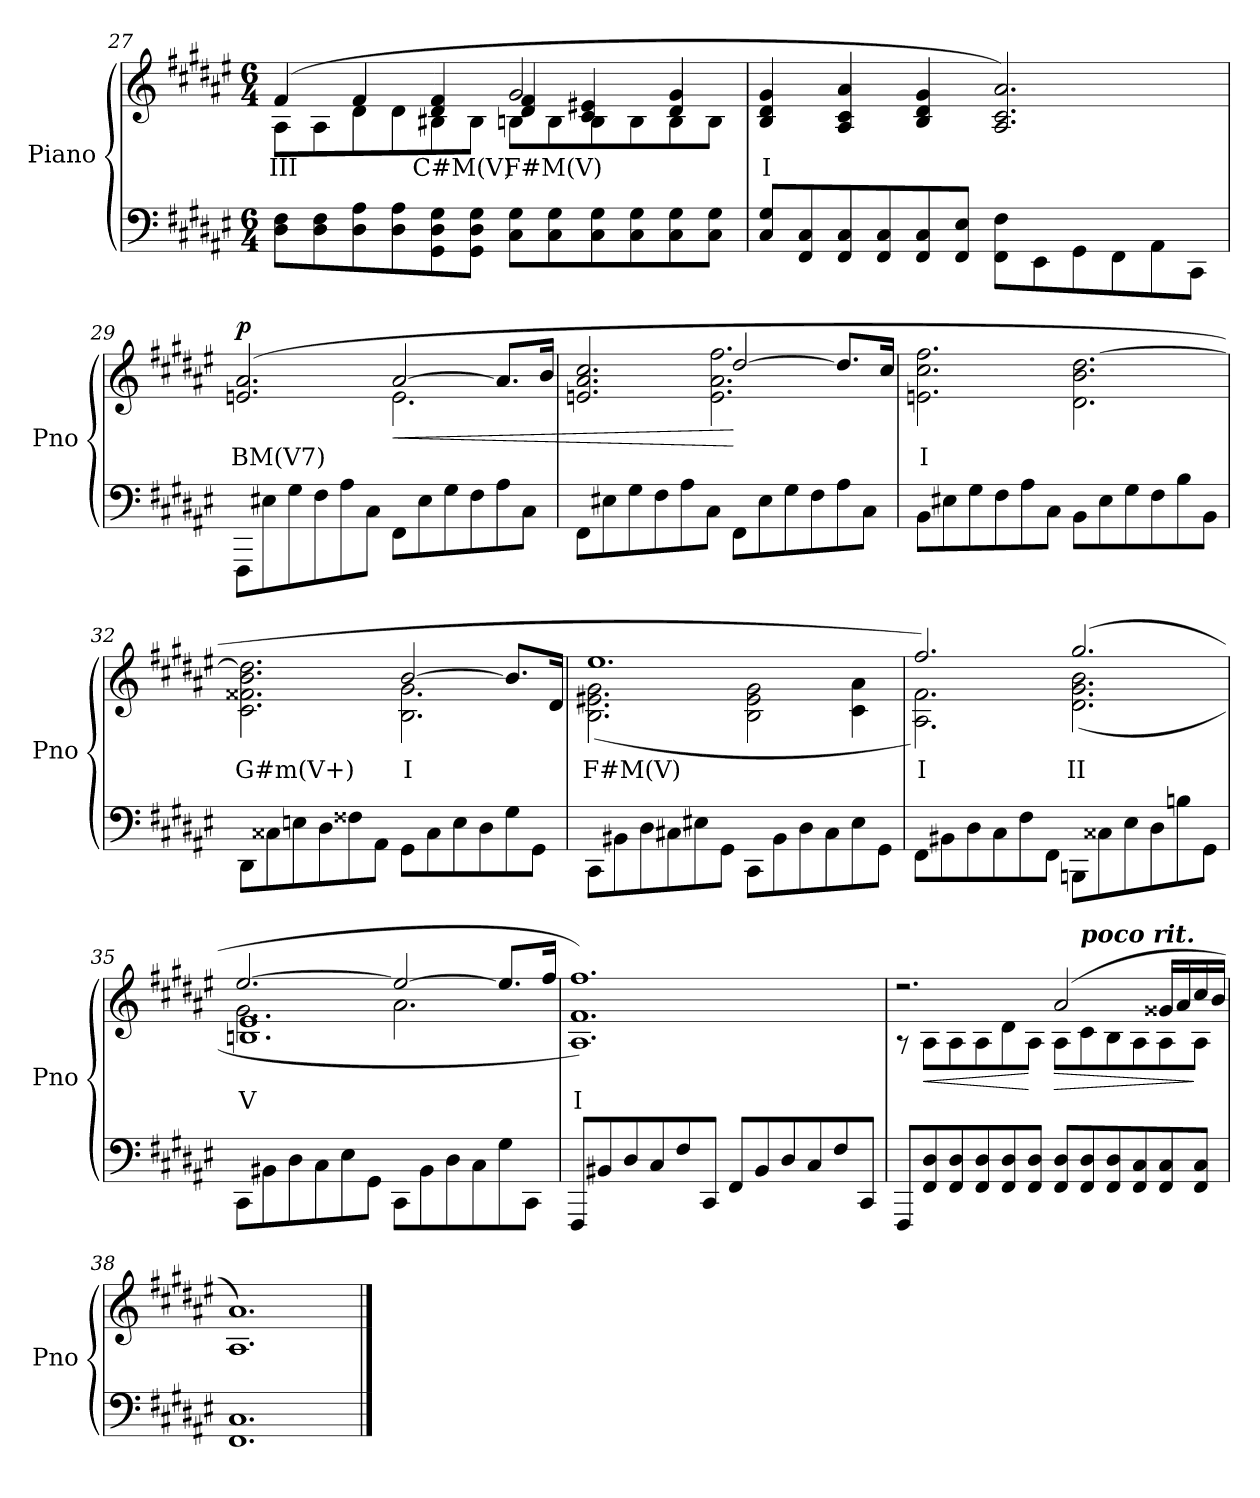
**kern	**kern	**text	**dynam
*part1	*part1	*part1	*part1
*staff2	*staff1	*staff1	*staff1/2
*I"Piano	*	*	*
*I'Pno	*	*	*
!!LO:LB:g=z
*clefF4	*clefG2	*	*
*k[f#c#g#d#a#e#]	*k[f#c#g#d#a#e#]	*	*
*M6/4	*M6/4	*	*
=27	=27	=27	=27
*	*^	*	*
!	!	!	!LO:LY:b	!
*	*	*^	*	*
8D#\ 8F#\L	(>4f#/	8A#\L	2.ryy	III	.
8D#\ 8F#\	.	8A#\	.	.	.
8D#\ 8A#\	4f#/	8d#\	.	.	.
8D#\ 8A#\	.	8d#\	.	.	.
!	!	!	!	!LO:LY:b	!
8GG#\ 8D#\ 8G#\	4d#/ 4f#/	8B#X\	.	C#M(V)	.
8GG#\ 8D#\ 8G#\J	.	8B#\J	.	.	.
!	!	!	!	!LO:LY:b	!
8C#\ 8G#\L	2g#/	8Bn\L	4d#/ 4f#/	F#M(V)	.
8C#\ 8G#\	.	8B\	.	.	.
8C#\ 8G#\	.	8B\	4c#/ 4e#X/	.	.
8C#\ 8G#\	.	8B\	.	.	.
8C#\ 8G#\	4d#/ 4g#/	8B\	4ryy	.	.
8C#\ 8G#\J	.	8B\J	.	.	.
*	*	*v	*v	*	*
=28	=28	=28	=28	=28
!	!	!	!LO:LY:b	!
*	*v	*v	*	*
8C#/ 8G#/L	4B/ 4d#/ 4g#/	I	.
8FF#/ 8C#/	.	.	.
8FF#/ 8C#/	4A#/ 4c#/ 4a#/	.	.
8FF#/ 8C#/	.	.	.
8FF#/ 8C#/	4B/ 4d#/ 4g#/	.	.
8FF#/ 8E#/J	.	.	.
8FF#\ 8F#\L	2.A#/ 2.c#/ 2.a#/)	.	.
8EE#\	.	.	.
8GG#\	.	.	.
8FF#\	.	.	.
8AA#\	.	.	.
8CC#\J	.	.	.
!!LO:LB:g=z
=29	=29	=29	=29
!	!LO:TX:a:B:t=Tempo I	!	!
!	!	!LO:LY:b	!LO:DY:b
*	*^	*	*
8FFF#\L	(>2.en/ 2.a#/	2.ryy	BM(V7)	p
8E#X\	.	.	.	.
8G#\	.	.	.	.
8F#\	.	.	.	.
8A#\	.	.	.	.
8C#\J	.	.	.	.
!	!	!	!	!LO:HP:b
8FF#\L	[2a#/	2.e\	.	<
8E#\	.	.	.	.
8G#\	.	.	.	.
8F#\	.	.	.	.
8A#\	8.a#/L]	.	.	.
8C#\J	.	.	.	.
.	16b/Jk	.	.	.
!!LO:LB:g=z	!!
=30	=30	=30	=30	=30
8FF#\L	2.en/ 2.a#/ 2.cc#/	2.ryy	.	.
8E#X\	.	.	.	.
8G#\	.	.	.	.
8F#\	.	.	.	.
8A#\	.	.	.	.
8C#\J	.	.	.	.
8FF#\L	[2dd#/	2.e\ 2.a#\ 2.ff#\	.	[
8E#\	.	.	.	.
8G#\	.	.	.	.
8F#\	.	.	.	.
8A#\	8.dd#/L]	.	.	.
8C#\J	.	.	.	.
.	16cc#/Jk	.	.	.
*	*v	*v	*	*
!!LO:LB:g=z
=31	=31	=31	=31
!	!	!LO:LY:b	!
8BB\L	2.en\ 2.cc#\ 2.ff#\	I	.
8E#X\	.	.	.
8G#\	.	.	.
8F#\	.	.	.
8A#\	.	.	.
8C#\J	.	.	.
8BB\L	2.d#\ 2.b\ [2.dd#\	.	.
8E#\	.	.	.
8G#\	.	.	.
8F#\	.	.	.
8B\	.	.	.
8BB\J	.	.	.
=32	=32	=32	=32
!	!	!LO:LY:b	!
*	*^	*	*
8DD#\L	2.c#\ 2.f##X\ 2.b\ 2.dd#\]	2.ryy	G#m(V+)	.
8C##X\	.	.	.	.
8En\	.	.	.	.
8D#\	.	.	.	.
8F##X\	.	.	.	.
8AA#\J	.	.	.	.
!	!	!	!LO:LY:b	!
8GG#\L	[2b/	2.B\ 2.g#\	I	.
8C##\	.	.	.	.
8E\	.	.	.	.
8D#\	.	.	.	.
8G#\	8.b/L]	.	.	.
8GG#\J	.	.	.	.
.	16d#/Jk	.	.	.
!!LO:PB:g=z	!!
=33	=33	=33	=33	=33
!	!	!	!LO:LY:b	!
8CC#\L	1.ee#	(>2.B\ 2.e#X\ 2.g#\	F#M(V)	.
8BB#X\	.	.	.	.
8D#\	.	.	.	.
8C#X\	.	.	.	.
8E#X\	.	.	.	.
8GG#\J	.	.	.	.
8CC#\L	.	2B\ 2e#\ 2g#\	.	.
8BB#\	.	.	.	.
8D#\	.	.	.	.
8C#\	.	.	.	.
8E#\	.	4c#\ 4a#\	.	.
8GG#\J	.	.	.	.
!!LO:PB:g=z	!!
=34	=34	=34	=34	=34
!	!	!	!LO:LY:b	!
8FF#\L	2.ff#/)	2.A#\ 2.f#\)	I	.
8BB#X\	.	.	.	.
8D#\	.	.	.	.
8C#\	.	.	.	.
8F#\	.	.	.	.
8FF#\J	.	.	.	.
!	!	!	!LO:LY:b	!
8BBBn\L	(>2.gg#/	(>2.d#\ 2.g#\ 2.b\	II	.
8C##X\	.	.	.	.
8E#\	.	.	.	.
8D#\	.	.	.	.
8Bn\	.	.	.	.
8GG#\J	.	.	.	.
=35	=35	=35	=35	=35
*	*	*^	*	*
!	!	!	!	!LO:LY:b	!
8CC#\L	[2.ee#/	2.g#\	1.Bn 1.e#	V	.
8BB#X\	.	.	.	.	.
8D#\	.	.	.	.	.
8C#\	.	.	.	.	.
8E#\	.	.	.	.	.
8GG#\J	.	.	.	.	.
8CC#\L	2ee#/_	2.a#\	.	.	.
8BB#\	.	.	.	.	.
8D#\	.	.	.	.	.
8C#\	.	.	.	.	.
8G#\	8.ee#/L]	.	.	.	.
8CC#\J	.	.	.	.	.
.	16ff#/Jk	.	.	.	.
*	*v	*v	*v	*	*
!!LO:LB:g=z
=36	=36	=36	=36
!	!	!LO:LY:b	!
8FFF#/L	1.A# 1.f# 1.ff#))	I	.
8BB#X/	.	.	.
8D#/	.	.	.
8C#/	.	.	.
8F#/	.	.	.
8CC#/J	.	.	.
8FF#/L	.	.	.
8BB#/	.	.	.
8D#/	.	.	.
8C#/	.	.	.
8F#/	.	.	.
8CC#/J	.	.	.
!!LO:LB:g=z
=37	=37	=37	=37
*	*^	*	*
8FFF#/L	2.r	8r	.	.
!	!	!	!	!LO:HP:b
8FF#/ 8D#/	.	8A#\L	.	<
8FF#/ 8D#/	.	8A#\	.	.
8FF#/ 8D#/	.	8A#\	.	.
8FF#/ 8D#/	.	8d#\	.	.
8FF#/ 8D#/J	.	8A#\J	.	[
!	!	!	!	!LO:HP:b
8FF#/ 8D#/L	(>2a#/	8A#\L	.	>
!	!	!LO:TX:a:Bi:t=poco rit.	!	!
8FF#/ 8D#/	.	8c#\	.	.
8FF#/ 8D#/	.	8B\	.	.
8FF#/ 8C#/	.	8A#\	.	.
8FF#/ 8C#/	16g##X/LL	8A#\	.	.
.	16a#/	.	.	.
8FF#/ 8C#/J	16cc#/	8A#\J	.	]
.	16b/JJ	.	.	.
*	*v	*v	*	*
=38	=38	=38	=38
1.FF# 1.C#	1.A# 1.a#)	.	.
==	==	==	==
*-	*-	*-	*-
